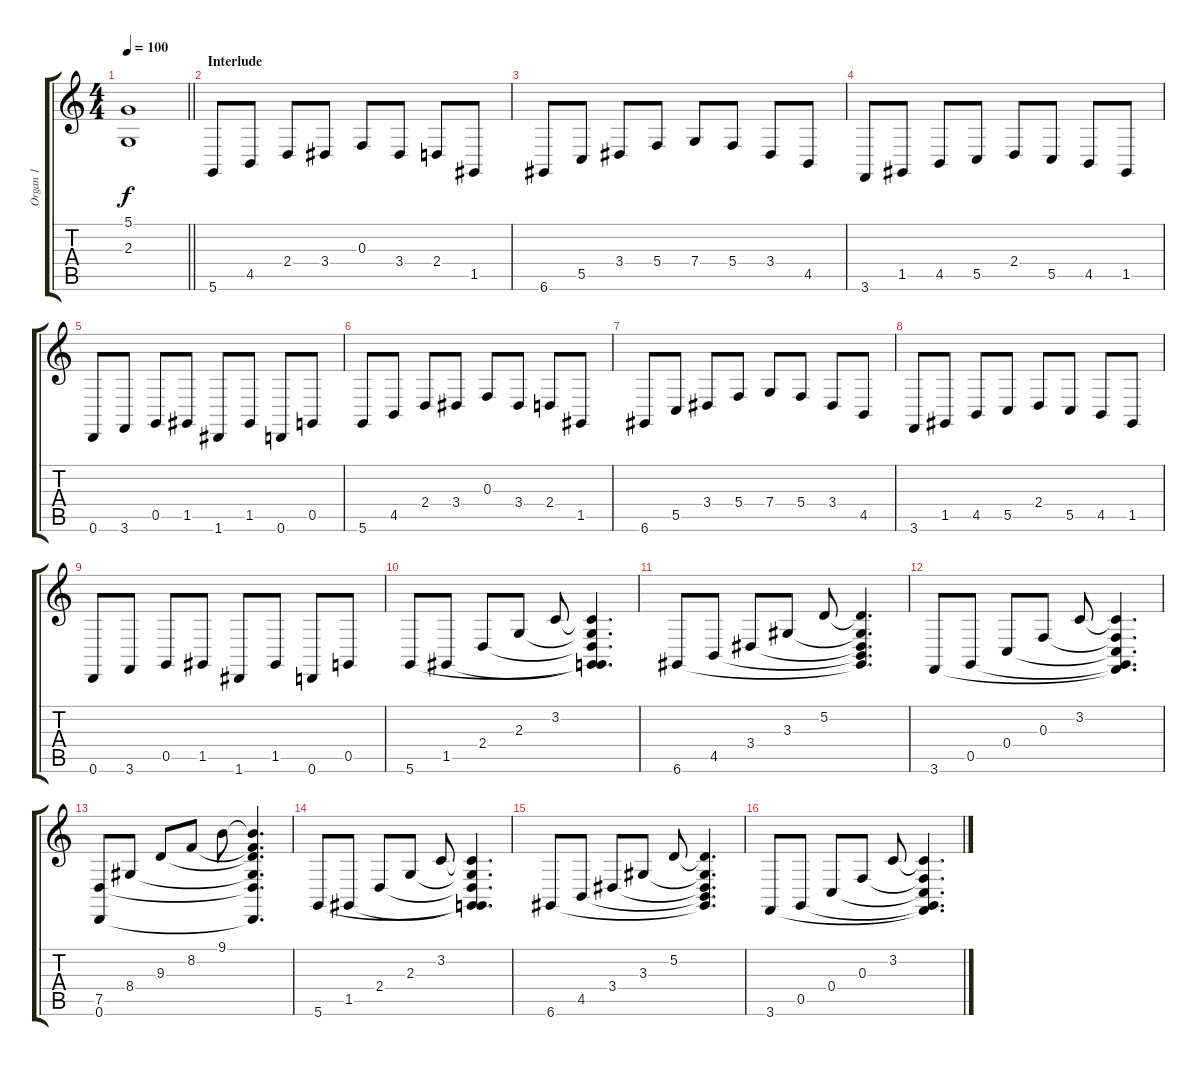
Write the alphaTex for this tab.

\track ("Organ 1" "Organ 1") {instrument churchorgan}
\staff {score tabs}
\tuning (D4 A3 F3 C3 G2 D2) {hide}
\ts (4 4)
\tempo 100
\clef g2
\barLineRight lightlight
\ks c
(5.1 2.3).1{dy f volume 13} |
\section ("" "Interlude")
5.6.8 4.5.8 2.4.8 3.4.8 0.3.8 3.4.8 2.4.8 1.5.8 |
6.6.8 5.5.8 3.4.8 5.4.8 7.4.8 5.4.8 3.4.8 4.5.8 |
3.6.8 1.5.8 4.5.8 5.5.8 2.4.8 5.5.8 4.5.8 1.5.8 |
0.6.8 3.6.8 0.5.8 1.5.8 1.6.8 1.5.8 0.6.8 0.5.8 |
5.6.8 4.5.8 2.4.8 3.4.8 0.3.8 3.4.8 2.4.8 1.5.8 |
6.6.8 5.5.8 3.4.8 5.4.8 7.4.8 5.4.8 3.4.8 4.5.8 |
3.6.8 1.5.8 4.5.8 5.5.8 2.4.8 5.5.8 4.5.8 1.5.8 |
0.6.8 3.6.8 0.5.8 1.5.8 1.6.8 1.5.8 0.6.8 0.5.8 |
5.6.8 1.5.8 2.4.8 2.3.8 3.2.8 (3.2{t} 2.3{t} 2.4{t} 1.5{t} 5.6{t}).4{d} |
6.6.8 4.5.8 3.4.8 3.3.8 5.2.8 (5.2{t} 3.3{t} 3.4{t} 4.5{t} 6.6{t}).4{d} |
3.6.8 0.5.8 0.4.8 0.3.8 3.2.8 (3.2{t} 0.3{t} 0.4{t} 0.5{t} 3.6{t}).4{d} |
(7.5 0.6).8 8.4.8 9.3.8 8.2.8 9.1.8 (9.1{t} 8.2{t} 9.3{t} 8.4{t} 7.5{t} 0.6{t}).4{d} |
5.6.8 1.5.8 2.4.8 2.3.8 3.2.8 (3.2{t} 2.3{t} 2.4{t} 1.5{t} 5.6{t}).4{d} |
6.6.8 4.5.8 3.4.8 3.3.8 5.2.8 (5.2{t} 3.3{t} 3.4{t} 4.5{t} 6.6{t}).4{d} |
3.6.8 0.5.8 0.4.8 0.3.8 3.2.8 (3.2{t} 0.3{t} 0.4{t} 0.5{t} 3.6{t}).4{d}
